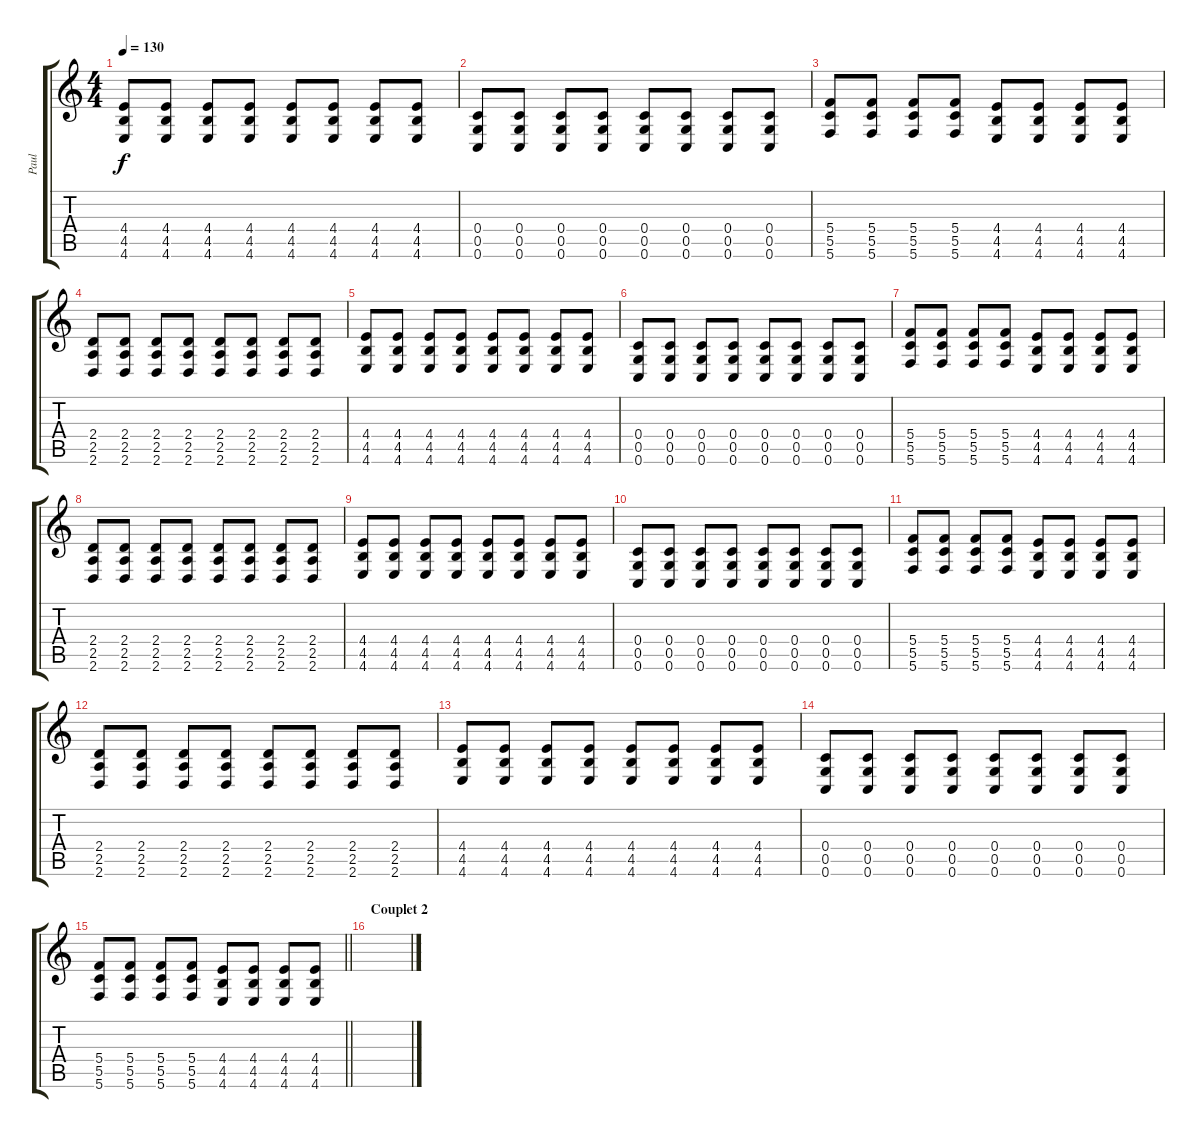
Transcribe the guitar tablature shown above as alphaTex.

\track ("Paul" "Paul") {instrument distortionguitar}
\staff {score tabs}
\tuning (D4 A3 F3 C3 G2 C2) {hide}
\ts (4 4)
\tempo 130
\clef g2
\ks c
(4.4 4.5 4.6).8{dy f} (4.4 4.5 4.6).8 (4.4 4.5 4.6).8 (4.4 4.5 4.6).8 (4.4 4.5 4.6).8 (4.4 4.5 4.6).8 (4.4 4.5 4.6).8 (4.4 4.5 4.6).8 |
(0.4 0.5 0.6).8 (0.4 0.5 0.6).8 (0.4 0.5 0.6).8 (0.4 0.5 0.6).8 (0.4 0.5 0.6).8 (0.4 0.5 0.6).8 (0.4 0.5 0.6).8 (0.4 0.5 0.6).8 |
(5.4 5.5 5.6).8 (5.4 5.5 5.6).8 (5.4 5.5 5.6).8 (5.4 5.5 5.6).8 (4.4 4.5 4.6).8 (4.4 4.5 4.6).8 (4.4 4.5 4.6).8 (4.4 4.5 4.6).8 |
(2.4 2.5 2.6).8 (2.4 2.5 2.6).8 (2.4 2.5 2.6).8 (2.4 2.5 2.6).8 (2.4 2.5 2.6).8 (2.4 2.5 2.6).8 (2.4 2.5 2.6).8 (2.4 2.5 2.6).8 |
(4.4 4.5 4.6).8 (4.4 4.5 4.6).8 (4.4 4.5 4.6).8 (4.4 4.5 4.6).8 (4.4 4.5 4.6).8 (4.4 4.5 4.6).8 (4.4 4.5 4.6).8 (4.4 4.5 4.6).8 |
(0.4 0.5 0.6).8 (0.4 0.5 0.6).8 (0.4 0.5 0.6).8 (0.4 0.5 0.6).8 (0.4 0.5 0.6).8 (0.4 0.5 0.6).8 (0.4 0.5 0.6).8 (0.4 0.5 0.6).8 |
(5.4 5.5 5.6).8 (5.4 5.5 5.6).8 (5.4 5.5 5.6).8 (5.4 5.5 5.6).8 (4.4 4.5 4.6).8 (4.4 4.5 4.6).8 (4.4 4.5 4.6).8 (4.4 4.5 4.6).8 |
(2.4 2.5 2.6).8 (2.4 2.5 2.6).8 (2.4 2.5 2.6).8 (2.4 2.5 2.6).8 (2.4 2.5 2.6).8 (2.4 2.5 2.6).8 (2.4 2.5 2.6).8 (2.4 2.5 2.6).8 |
(4.4 4.5 4.6).8 (4.4 4.5 4.6).8 (4.4 4.5 4.6).8 (4.4 4.5 4.6).8 (4.4 4.5 4.6).8 (4.4 4.5 4.6).8 (4.4 4.5 4.6).8 (4.4 4.5 4.6).8 |
(0.4 0.5 0.6).8 (0.4 0.5 0.6).8 (0.4 0.5 0.6).8 (0.4 0.5 0.6).8 (0.4 0.5 0.6).8 (0.4 0.5 0.6).8 (0.4 0.5 0.6).8 (0.4 0.5 0.6).8 |
(5.4 5.5 5.6).8 (5.4 5.5 5.6).8 (5.4 5.5 5.6).8 (5.4 5.5 5.6).8 (4.4 4.5 4.6).8 (4.4 4.5 4.6).8 (4.4 4.5 4.6).8 (4.4 4.5 4.6).8 |
(2.4 2.5 2.6).8 (2.4 2.5 2.6).8 (2.4 2.5 2.6).8 (2.4 2.5 2.6).8 (2.4 2.5 2.6).8 (2.4 2.5 2.6).8 (2.4 2.5 2.6).8 (2.4 2.5 2.6).8 |
(4.4 4.5 4.6).8 (4.4 4.5 4.6).8 (4.4 4.5 4.6).8 (4.4 4.5 4.6).8 (4.4 4.5 4.6).8 (4.4 4.5 4.6).8 (4.4 4.5 4.6).8 (4.4 4.5 4.6).8 |
(0.4 0.5 0.6).8 (0.4 0.5 0.6).8 (0.4 0.5 0.6).8 (0.4 0.5 0.6).8 (0.4 0.5 0.6).8 (0.4 0.5 0.6).8 (0.4 0.5 0.6).8 (0.4 0.5 0.6).8 |
\barLineRight lightlight
(5.4 5.5 5.6).8 (5.4 5.5 5.6).8 (5.4 5.5 5.6).8 (5.4 5.5 5.6).8 (4.4 4.5 4.6).8 (4.4 4.5 4.6).8 (4.4 4.5 4.6).8 (4.4 4.5 4.6).8 |
\section ("" "Couplet 2")
